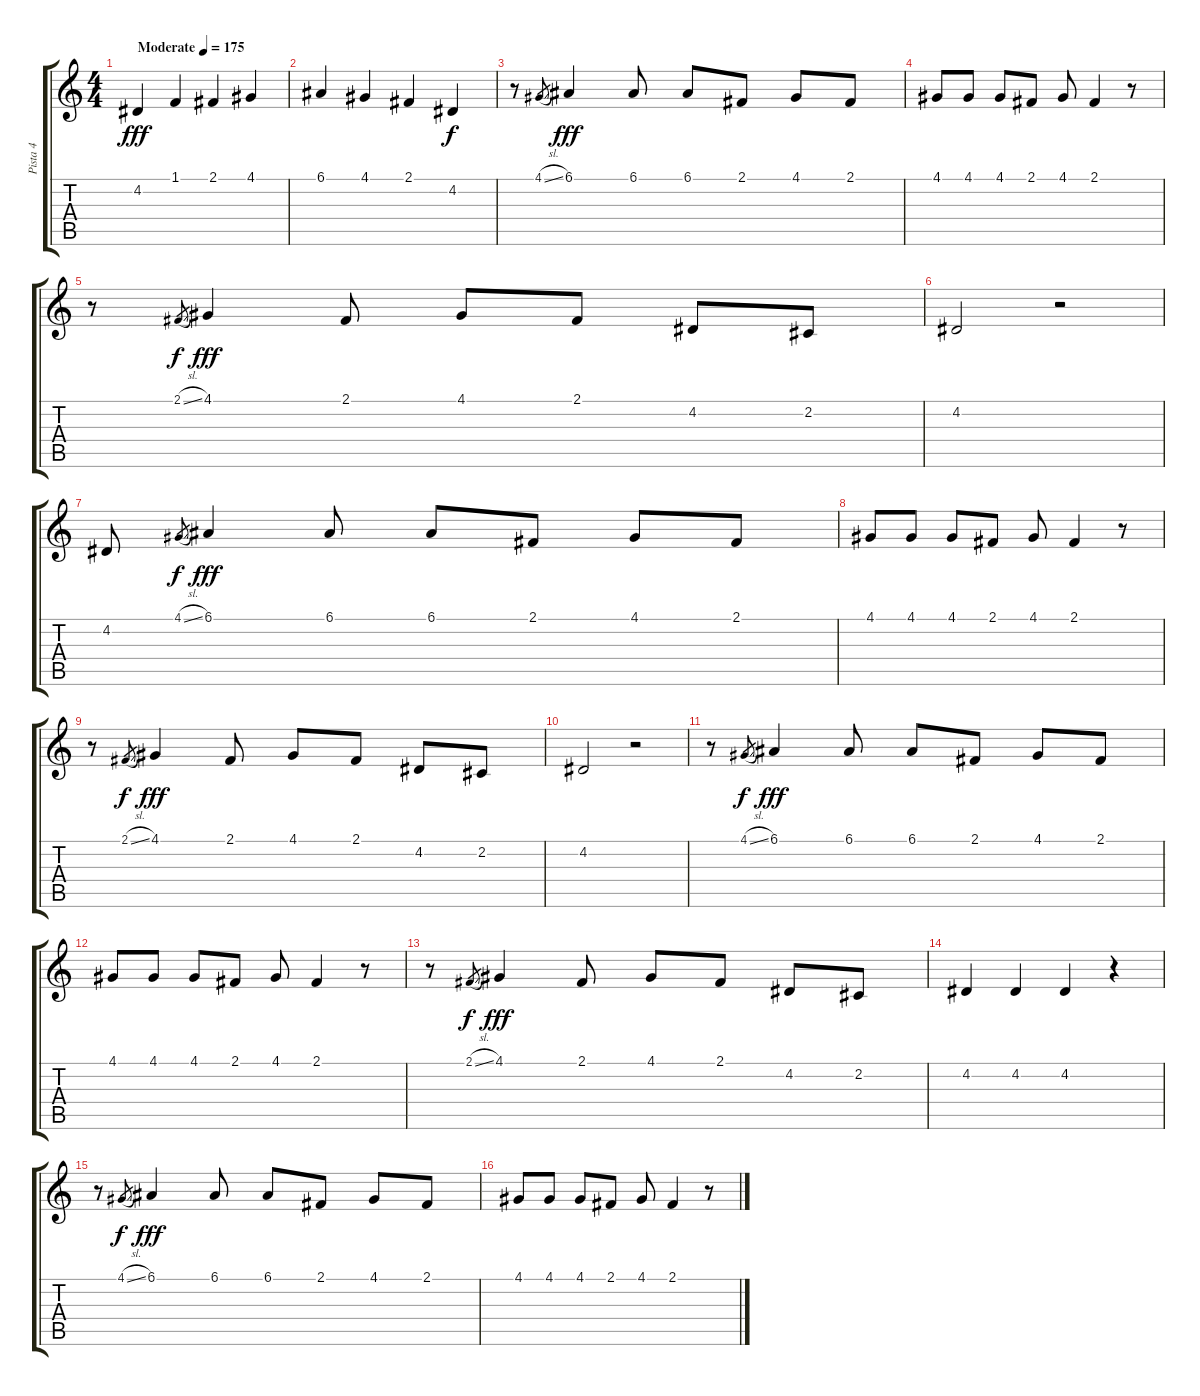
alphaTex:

\track ("Pista 4" "Pista 4") {instrument sopranosax}
\staff {score tabs}
\tuning (E4 B3 G3 D3 A2 E2) {hide}
\ts (4 4)
\tempo (175 "Moderate")
\clef g2
\ks c
4.2.4{dy fff instrument sopranosax} 1.1.4 2.1.4 4.1.4 |
6.1.4 4.1.4 2.1.4 4.2.4{dy f} |
r.8 4.1{sl}.8{gr} 6.1.4{dy fff} 6.1.8 6.1.8 2.1.8 4.1.8 2.1.8 |
4.1.8 4.1.8 4.1.8 2.1.8 4.1.8 2.1.4 r.8 |
r.8 2.1{sl}.8{gr dy f} 4.1.4{dy fff} 2.1.8 4.1.8 2.1.8 4.2.8 2.2.8 |
4.2.2 r.2 |
4.2.8 4.1{sl}.8{gr dy f} 6.1.4{dy fff} 6.1.8 6.1.8 2.1.8 4.1.8 2.1.8 |
4.1.8 4.1.8 4.1.8 2.1.8 4.1.8 2.1.4 r.8 |
r.8 2.1{sl}.8{gr dy f} 4.1.4{dy fff} 2.1.8 4.1.8 2.1.8 4.2.8 2.2.8 |
4.2.2 r.2 |
r.8 4.1{sl}.8{gr dy f} 6.1.4{dy fff} 6.1.8 6.1.8 2.1.8 4.1.8 2.1.8 |
4.1.8 4.1.8 4.1.8 2.1.8 4.1.8 2.1.4 r.8 |
r.8 2.1{sl}.8{gr dy f} 4.1.4{dy fff} 2.1.8 4.1.8 2.1.8 4.2.8 2.2.8 |
4.2.4 4.2.4 4.2.4 r.4 |
r.8 4.1{sl}.8{gr dy f} 6.1.4{dy fff} 6.1.8 6.1.8 2.1.8 4.1.8 2.1.8 |
4.1.8 4.1.8 4.1.8 2.1.8 4.1.8 2.1.4 r.8
